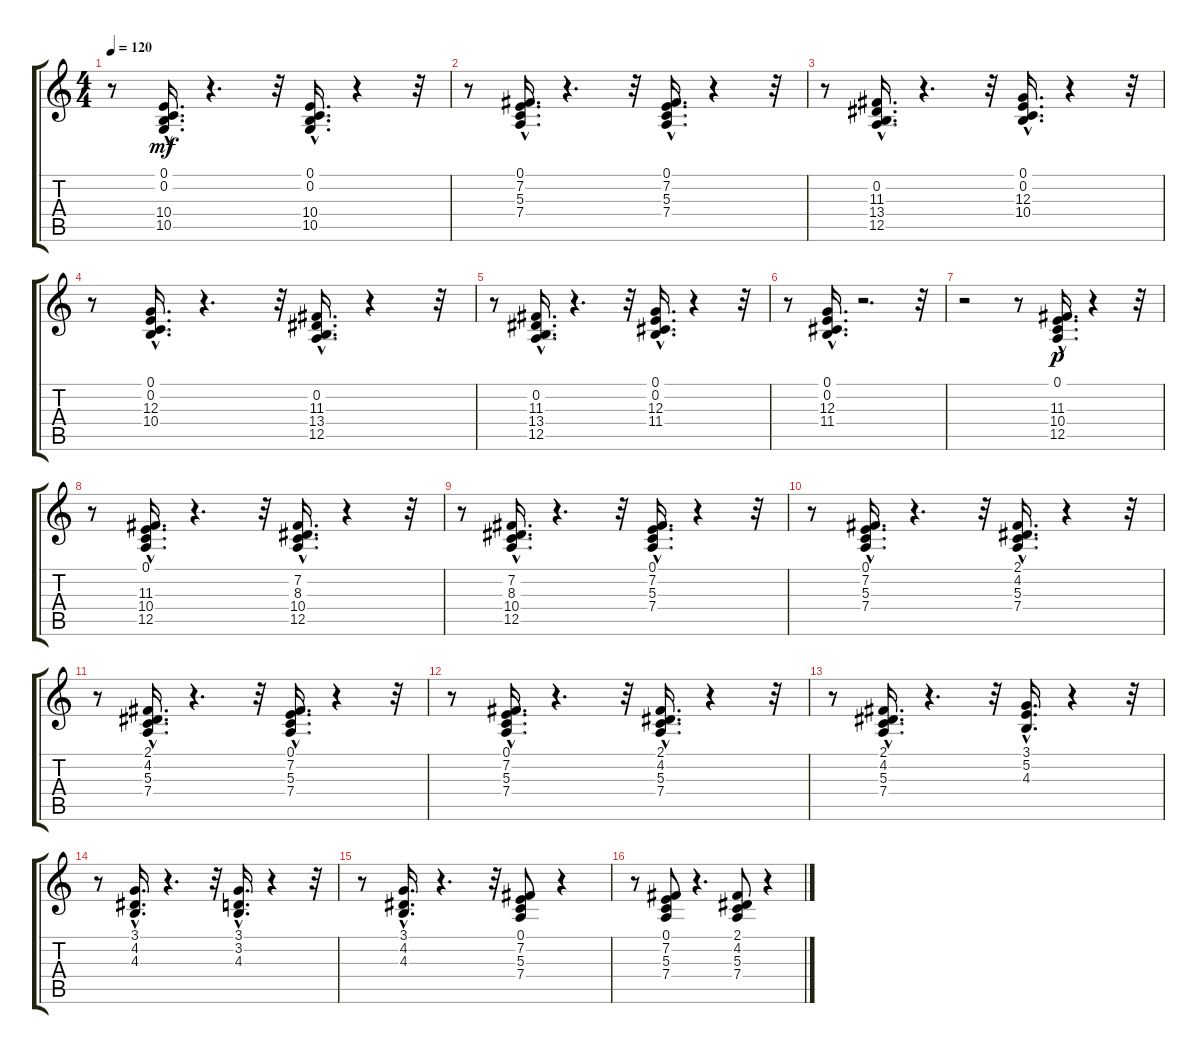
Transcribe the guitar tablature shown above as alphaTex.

\track "" {instrument electricpiano1}
\staff {score tabs}
\tuning (E4 B3 G3 D3 A2 E2) {hide}
\ts (4 4)
\tempo 120
\clef g2
\ks c
r.8{dy mf} (0.1{hac} 0.2{hac} 10.4{hac} 10.5{hac}).16{d} r.4{d} r.32 (0.1{hac} 0.2{hac} 10.4{hac} 10.5{hac}).16{d} r.4 r.32 |
r.8 (0.1{hac} 7.2{hac} 5.3{hac} 7.4{hac}).16{d} r.4{d} r.32 (0.1{hac} 7.2{hac} 5.3{hac} 7.4{hac}).16{d} r.4 r.32 |
r.8 (0.2{hac} 11.3{hac} 13.4{hac} 12.5{hac}).16{d} r.4{d} r.32 (0.1{hac} 0.2{hac} 12.3{hac} 10.4{hac}).16{d} r.4 r.32 |
r.8 (0.1{hac} 0.2{hac} 12.3{hac} 10.4{hac}).16{d} r.4{d} r.32 (0.2{hac} 11.3{hac} 13.4{hac} 12.5{hac}).16{d} r.4 r.32 |
r.8 (0.2{hac} 11.3{hac} 13.4{hac} 12.5{hac}).16{d} r.4{d} r.32 (0.1{hac} 0.2{hac} 12.3{hac} 11.4{hac}).16{d} r.4 r.32 |
r.8 (0.1{hac} 0.2{hac} 12.3{hac} 11.4{hac}).16{d} r.2{d} r.32 |
r.2 r.8 (0.1{hac} 11.3{hac} 10.4{hac} 12.5{hac}).16{d dy p} r.4 r.32 |
r.8 (0.1{hac} 11.3{hac} 10.4{hac} 12.5{hac}).16{d} r.4{d} r.32 (7.2{hac} 8.3{hac} 10.4{hac} 12.5{hac}).16{d} r.4 r.32 |
r.8 (7.2{hac} 8.3{hac} 10.4{hac} 12.5{hac}).16{d} r.4{d} r.32 (0.1{hac} 7.2{hac} 5.3{hac} 7.4{hac}).16{d} r.4 r.32 |
r.8 (0.1{hac} 7.2{hac} 5.3{hac} 7.4{hac}).16{d} r.4{d} r.32 (2.1{hac} 4.2{hac} 5.3{hac} 7.4{hac}).16{d} r.4 r.32 |
r.8 (2.1{hac} 4.2{hac} 5.3{hac} 7.4{hac}).16{d} r.4{d} r.32 (0.1{hac} 7.2{hac} 5.3{hac} 7.4{hac}).16{d} r.4 r.32 |
r.8 (0.1{hac} 7.2{hac} 5.3{hac} 7.4{hac}).16{d} r.4{d} r.32 (2.1{hac} 4.2{hac} 5.3{hac} 7.4{hac}).16{d} r.4 r.32 |
r.8 (2.1{hac} 4.2{hac} 5.3{hac} 7.4{hac}).16{d} r.4{d} r.32 (3.1{hac} 5.2{hac} 4.3{hac}).16{d} r.4 r.32 |
r.8 (3.1{hac} 4.2{hac} 4.3{hac}).16{d} r.4{d} r.32 (3.1{hac} 3.2{hac} 4.3{hac}).16{d} r.4 r.32 |
r.8 (3.1{hac} 4.2{hac} 4.3{hac}).16{d} r.4{d} r.32 (0.1 7.2 5.3 7.4).8 r.4 |
r.8 (0.1 7.2 5.3 7.4).8 r.4{d} (2.1 4.2 5.3 7.4).8 r.4
